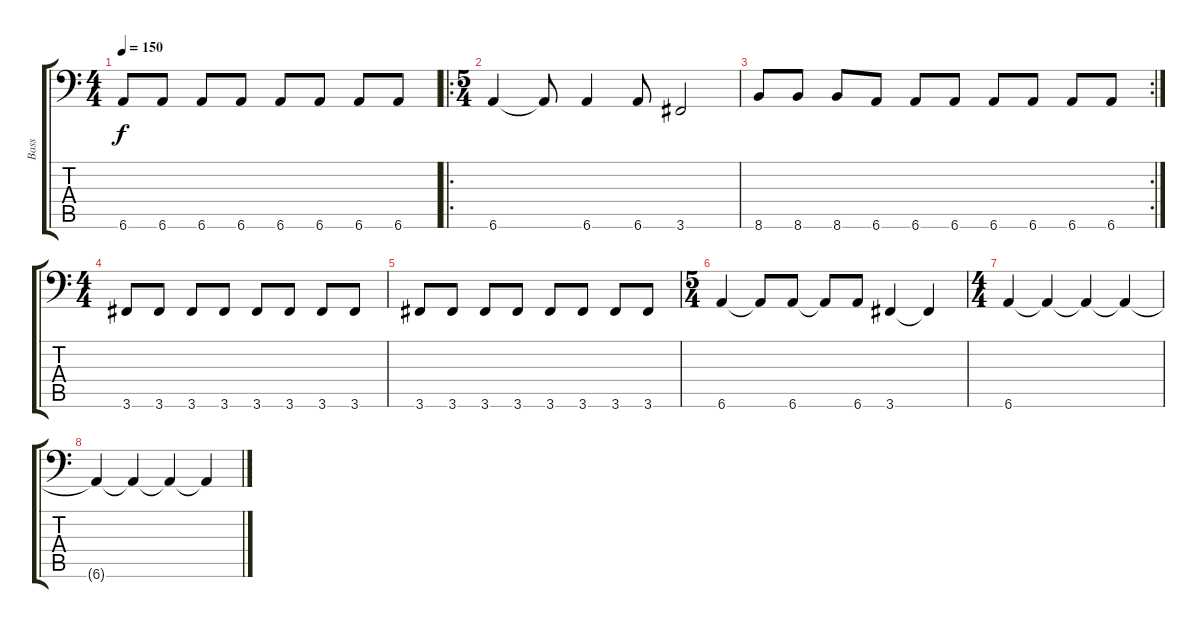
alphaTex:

\track ("Bass" "Bass") {instrument electricbassfinger}
\staff {score tabs}
\tuning (Eb3 Bb2 Gb2 Db2 Ab1 Eb1) {hide}
\ts (4 4)
\tempo 150
\clef f4
\ks c
6.6.8{dy f} 6.6.8 6.6.8 6.6.8 6.6.8 6.6.8 6.6.8 6.6.8 |
\ro
\ts (5 4)
6.6.4 6.6{t}.8 6.6.4 6.6.8 3.6.2 |
\rc 2
8.6.8 8.6.8 8.6.8 6.6.8 6.6.8 6.6.8 6.6.8 6.6.8 6.6.8 6.6.8 |
\ts (4 4)
3.6.8 3.6.8 3.6.8 3.6.8 3.6.8 3.6.8 3.6.8 3.6.8 |
3.6.8 3.6.8 3.6.8 3.6.8 3.6.8 3.6.8 3.6.8 3.6.8 |
\ts (5 4)
6.6.4 6.6{t}.8 6.6.8 6.6{t}.8 6.6.8 3.6.4 3.6{t}.4 |
\ts (4 4)
6.6.4 6.6{t}.4 6.6{t}.4 6.6{t}.4 |
6.6{t}.4 6.6{t}.4 6.6{t}.4 6.6{t}.4
